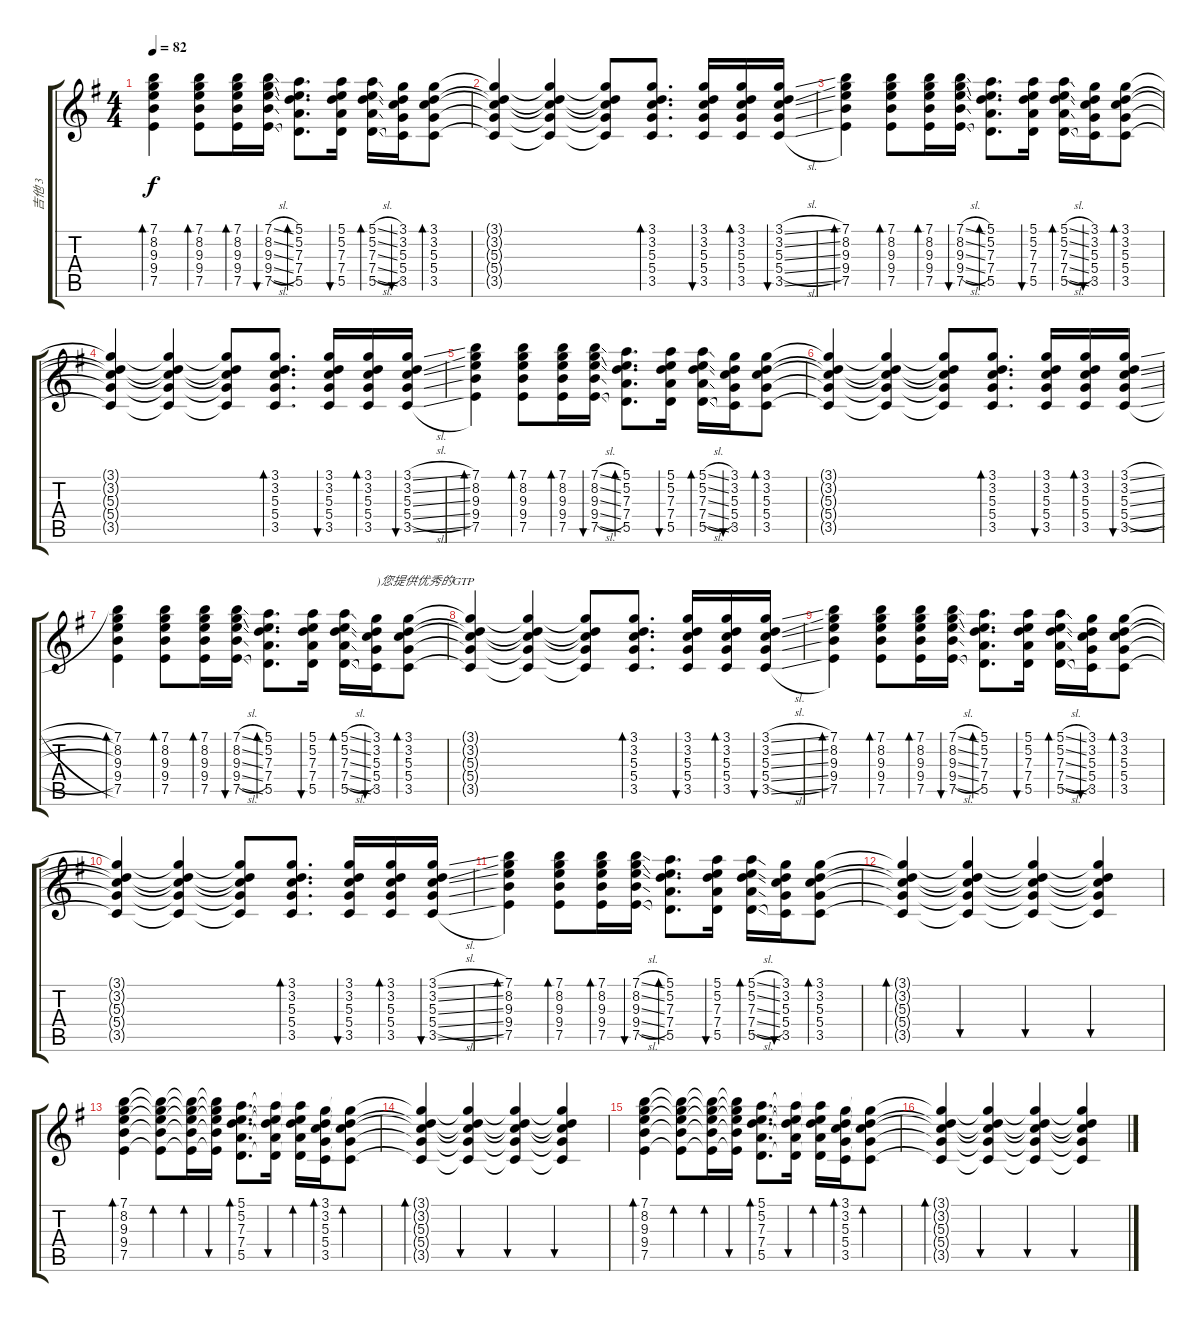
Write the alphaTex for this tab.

\track ("吉他 3" "吉他 3") {instrument acousticguitarsteel}
\staff {score tabs}
\tuning (E4 B3 G3 D3 A2 E2) {hide}
\ts (4 4)
\tempo 82
\clef g2
\ks g
(7.1 8.2 9.3 9.4 7.5).4{bd 30 dy f} (7.1 8.2 9.3 9.4 7.5).8{bd 30} (7.1 8.2 9.3 9.4 7.5).16{bd 30} (7.1{sl} 8.2{sl} 9.3{sl} 9.4{sl} 7.5{sl}).16{bu 30} (5.1 5.2 7.3 7.4 5.5).8{d bd 30} (5.1 5.2 7.3 7.4 5.5).16{bu 30} (5.1{sl} 5.2{sl} 7.3{sl} 7.4{sl} 5.5{sl}).16{bd 30} (3.1 3.2 5.3 5.4 3.5).16{bu 30} (3.1 3.2 5.3 5.4 3.5).8{bd 30} |
(3.1{t} 3.2{t} 5.3{t} 5.4{t} 3.5{t}).4 (3.1{t} 3.2{t} 5.3{t} 5.4{t} 3.5{t}).4 (3.1{t} 3.2{t} 5.3{t} 5.4{t} 3.5{t}).8 (3.1 3.2 5.3 5.4 3.5).8{d bd 30} (3.1 3.2 5.3 5.4 3.5).16{bu 30} (3.1 3.2 5.3 5.4 3.5).16{bd 30} (3.1{sl} 3.2{sl} 5.3{sl} 5.4{sl} 3.5{sl}).16{bu 30} |
(7.1 8.2 9.3 9.4 7.5).4{bd 30} (7.1 8.2 9.3 9.4 7.5).8{bd 30} (7.1 8.2 9.3 9.4 7.5).16{bd 30} (7.1{sl} 8.2{sl} 9.3{sl} 9.4{sl} 7.5{sl}).16{bu 30} (5.1 5.2 7.3 7.4 5.5).8{d bd 30} (5.1 5.2 7.3 7.4 5.5).16{bu 30} (5.1{sl} 5.2{sl} 7.3{sl} 7.4{sl} 5.5{sl}).16{bd 30} (3.1 3.2 5.3 5.4 3.5).16{bu 30} (3.1 3.2 5.3 5.4 3.5).8{bd 30} |
(3.1{t} 3.2{t} 5.3{t} 5.4{t} 3.5{t}).4 (3.1{t} 3.2{t} 5.3{t} 5.4{t} 3.5{t}).4 (3.1{t} 3.2{t} 5.3{t} 5.4{t} 3.5{t}).8 (3.1 3.2 5.3 5.4 3.5).8{d bd 30} (3.1 3.2 5.3 5.4 3.5).16{bu 30} (3.1 3.2 5.3 5.4 3.5).16{bd 30} (3.1{sl} 3.2{sl} 5.3{sl} 5.4{sl} 3.5{sl}).16{bu 30} |
(7.1 8.2 9.3 9.4 7.5).4{bd 30} (7.1 8.2 9.3 9.4 7.5).8{bd 30} (7.1 8.2 9.3 9.4 7.5).16{bd 30} (7.1{sl} 8.2{sl} 9.3{sl} 9.4{sl} 7.5{sl}).16{bu 30} (5.1 5.2 7.3 7.4 5.5).8{d bd 30} (5.1 5.2 7.3 7.4 5.5).16{bu 30} (5.1{sl} 5.2{sl} 7.3{sl} 7.4{sl} 5.5{sl}).16{bd 30} (3.1 3.2 5.3 5.4 3.5).16{bu 30} (3.1 3.2 5.3 5.4 3.5).8{bd 30} |
(3.1{t} 3.2{t} 5.3{t} 5.4{t} 3.5{t}).4 (3.1{t} 3.2{t} 5.3{t} 5.4{t} 3.5{t}).4 (3.1{t} 3.2{t} 5.3{t} 5.4{t} 3.5{t}).8 (3.1 3.2 5.3 5.4 3.5).8{d bd 30} (3.1 3.2 5.3 5.4 3.5).16{bu 30} (3.1 3.2 5.3 5.4 3.5).16{bd 30} (3.1{sl} 3.2{sl} 5.3{sl} 5.4{sl} 3.5{sl}).16{bu 30} |
(7.1 8.2 9.3 9.4 7.5).4{bd 30} (7.1 8.2 9.3 9.4 7.5).8{bd 30} (7.1 8.2 9.3 9.4 7.5).16{bd 30} (7.1{sl} 8.2{sl} 9.3{sl} 9.4{sl} 7.5{sl}).16{bu 30} (5.1 5.2 7.3 7.4 5.5).8{d bd 30} (5.1 5.2 7.3 7.4 5.5).16{bu 30} (5.1{sl} 5.2{sl} 7.3{sl} 7.4{sl} 5.5{sl}).16{bd 30} (3.1 3.2 5.3 5.4 3.5).16{bu 30 txt ")您提供优秀的GTP"} (3.1 3.2 5.3 5.4 3.5).8{bd 30} |
(3.1{t} 3.2{t} 5.3{t} 5.4{t} 3.5{t}).4 (3.1{t} 3.2{t} 5.3{t} 5.4{t} 3.5{t}).4 (3.1{t} 3.2{t} 5.3{t} 5.4{t} 3.5{t}).8 (3.1 3.2 5.3 5.4 3.5).8{d bd 30} (3.1 3.2 5.3 5.4 3.5).16{bu 30} (3.1 3.2 5.3 5.4 3.5).16{bd 30} (3.1{sl} 3.2{sl} 5.3{sl} 5.4{sl} 3.5{sl}).16{bu 30} |
(7.1 8.2 9.3 9.4 7.5).4{bd 30} (7.1 8.2 9.3 9.4 7.5).8{bd 30} (7.1 8.2 9.3 9.4 7.5).16{bd 30} (7.1{sl} 8.2{sl} 9.3{sl} 9.4{sl} 7.5{sl}).16{bu 30} (5.1 5.2 7.3 7.4 5.5).8{d bd 30} (5.1 5.2 7.3 7.4 5.5).16{bu 30} (5.1{sl} 5.2{sl} 7.3{sl} 7.4{sl} 5.5{sl}).16{bd 30} (3.1 3.2 5.3 5.4 3.5).16{bu 30} (3.1 3.2 5.3 5.4 3.5).8{bd 30} |
(3.1{t} 3.2{t} 5.3{t} 5.4{t} 3.5{t}).4 (3.1{t} 3.2{t} 5.3{t} 5.4{t} 3.5{t}).4 (3.1{t} 3.2{t} 5.3{t} 5.4{t} 3.5{t}).8 (3.1 3.2 5.3 5.4 3.5).8{d bd 30} (3.1 3.2 5.3 5.4 3.5).16{bu 30} (3.1 3.2 5.3 5.4 3.5).16{bd 30} (3.1{sl} 3.2{sl} 5.3{sl} 5.4{sl} 3.5{sl}).16{bu 30} |
(7.1 8.2 9.3 9.4 7.5).4{bd 30} (7.1 8.2 9.3 9.4 7.5).8{bd 30} (7.1 8.2 9.3 9.4 7.5).16{bd 30} (7.1{sl} 8.2{sl} 9.3{sl} 9.4{sl} 7.5{sl}).16{bu 30} (5.1 5.2 7.3 7.4 5.5).8{d bd 30} (5.1 5.2 7.3 7.4 5.5).16{bu 30} (5.1{sl} 5.2{sl} 7.3{sl} 7.4{sl} 5.5{sl}).16{bd 30} (3.1 3.2 5.3 5.4 3.5).16{bu 30} (3.1 3.2 5.3 5.4 3.5).8{bd 30} |
(3.1{t} 3.2{t} 5.3{t} 5.4{t} 3.5{t}).4{bd 480} (3.1{t} 3.2{t} 5.3{t} 5.4{t} 3.5{t}).4{bu 30} (3.1{t} 3.2{t} 5.3{t} 5.4{t} 3.5{t}).4{bu 30} (3.1{t} 3.2{t} 5.3{t} 5.4{t} 3.5{t}).4{bu 30} |
(7.1 8.2 9.3 9.4 7.5).4{bd 480} (7.1{t} 8.2{t} 9.3{t} 9.4{t} 7.5{t}).8{bd 30} (7.1{t} 8.2{t} 9.3{t} 9.4{t} 7.5{t}).16{bd 30} (7.1{t} 8.2{t} 9.3{t} 9.4{t} 7.5{t}).16{bu 30} (5.1 5.2 7.3 7.4 5.5).8{d bd 480} (5.1{t} 5.2{t} 7.3{t} 7.4{t} 5.5{t}).16{bu 30} (5.1{t} 5.2{t} 7.3{t} 7.4{t} 5.5{t}).16{bd 30} (3.1 3.2 5.3 5.4 3.5).16{bd 480} (3.1{t} 3.2{t} 5.3{t} 5.4{t} 3.5{t}).8{bd 30} |
(3.1{t} 3.2{t} 5.3{t} 5.4{t} 3.5{t}).4{bd 480} (3.1{t} 3.2{t} 5.3{t} 5.4{t} 3.5{t}).4{bu 30} (3.1{t} 3.2{t} 5.3{t} 5.4{t} 3.5{t}).4{bu 30} (3.1{t} 3.2{t} 5.3{t} 5.4{t} 3.5{t}).4{bu 30} |
(7.1 8.2 9.3 9.4 7.5).4{bd 480} (7.1{t} 8.2{t} 9.3{t} 9.4{t} 7.5{t}).8{bd 30} (7.1{t} 8.2{t} 9.3{t} 9.4{t} 7.5{t}).16{bd 30} (7.1{t} 8.2{t} 9.3{t} 9.4{t} 7.5{t}).16{bu 30} (5.1 5.2 7.3 7.4 5.5).8{d bd 480} (5.1{t} 5.2{t} 7.3{t} 7.4{t} 5.5{t}).16{bu 30} (5.1{t} 5.2{t} 7.3{t} 7.4{t} 5.5{t}).16{bd 30} (3.1 3.2 5.3 5.4 3.5).16{bd 480} (3.1{t} 3.2{t} 5.3{t} 5.4{t} 3.5{t}).8{bd 30} |
(3.1{t} 3.2{t} 5.3{t} 5.4{t} 3.5{t}).4{bd 480} (3.1{t} 3.2{t} 5.3{t} 5.4{t} 3.5{t}).4{bu 30} (3.1{t} 3.2{t} 5.3{t} 5.4{t} 3.5{t}).4{bu 30} (3.1{t} 3.2{t} 5.3{t} 5.4{t} 3.5{t}).4{bu 30}
